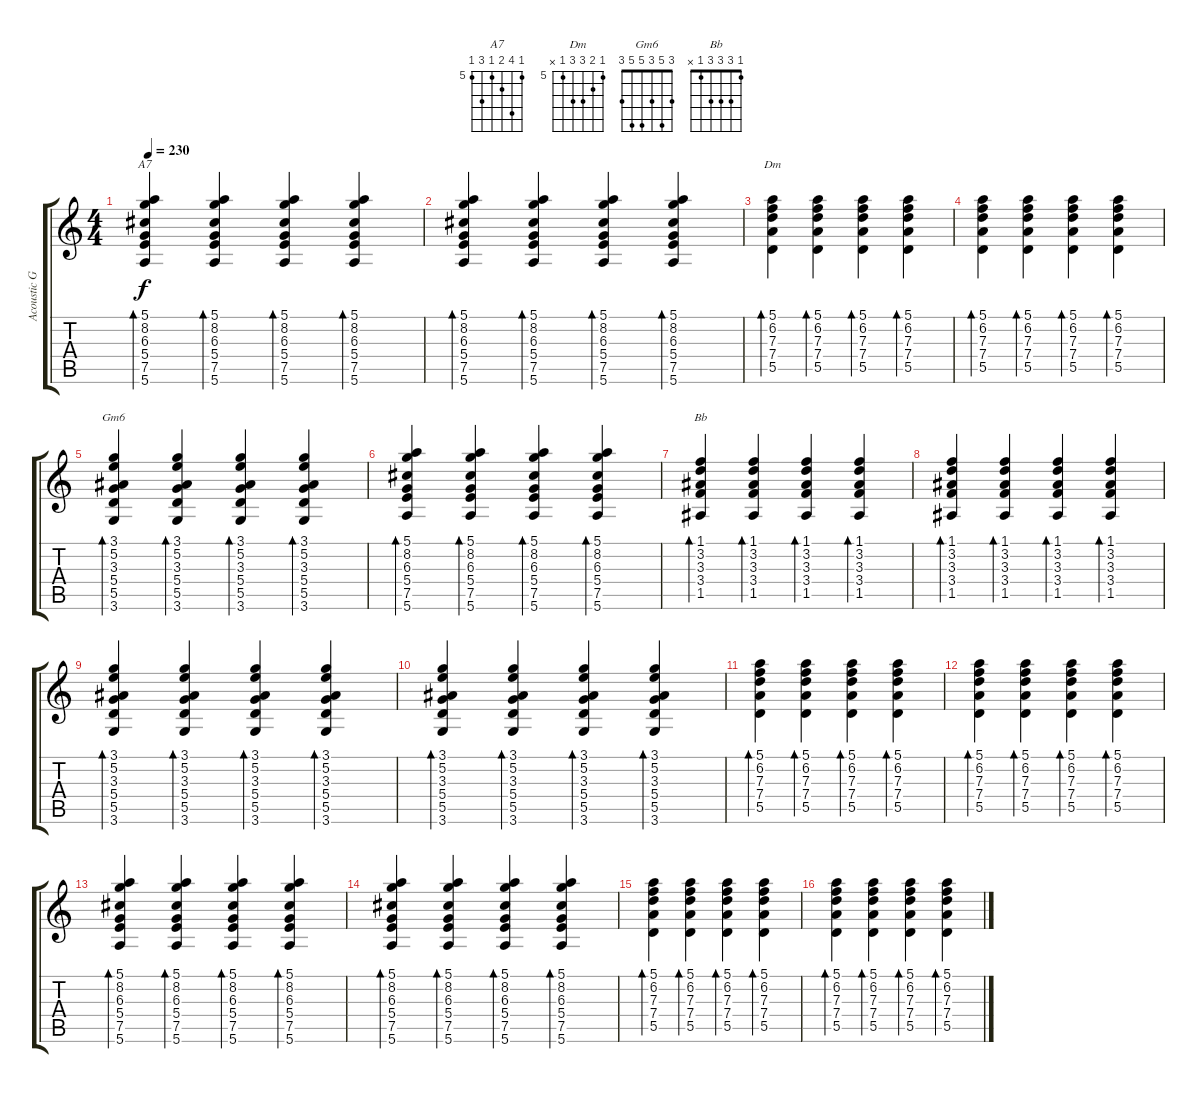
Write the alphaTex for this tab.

\track ("Acoustic Guitar" "Acoustic G") {instrument acousticguitarnylon}
\staff {score tabs}
\tuning (E4 B3 G3 D3 A2 E2) {hide}
\chord ("A7" 5 8 6 5 7 5) {firstfret 5}
\chord ("Dm" 5 6 7 7 5 x) {firstfret 5}
\chord ("Gm6" 3 5 3 5 5 3)
\chord ("Bb" 1 3 3 3 1 x)
\ts (4 4)
\tempo 230
\clef g2
\ks c
(5.1 8.2 6.3 5.4 7.5 5.6).4{bd 120 ch "A7" dy f} (5.1 8.2 6.3 5.4 7.5 5.6).4{bd 120} (5.1 8.2 6.3 5.4 7.5 5.6).4{bd 120} (5.1 8.2 6.3 5.4 7.5 5.6).4{bd 120} |
(5.1 8.2 6.3 5.4 7.5 5.6).4{bd 120} (5.1 8.2 6.3 5.4 7.5 5.6).4{bd 120} (5.1 8.2 6.3 5.4 7.5 5.6).4{bd 120} (5.1 8.2 6.3 5.4 7.5 5.6).4{bd 120} |
(5.1 6.2 7.3 7.4 5.5).4{bd 120 ch "Dm"} (5.1 6.2 7.3 7.4 5.5).4{bd 120} (5.1 6.2 7.3 7.4 5.5).4{bd 120} (5.1 6.2 7.3 7.4 5.5).4{bd 120} |
(5.1 6.2 7.3 7.4 5.5).4{bd 120} (5.1 6.2 7.3 7.4 5.5).4{bd 120} (5.1 6.2 7.3 7.4 5.5).4{bd 120} (5.1 6.2 7.3 7.4 5.5).4{bd 120} |
(3.1 5.2 3.3 5.4 5.5 3.6).4{bd 120 ch "Gm6"} (3.1 5.2 3.3 5.4 5.5 3.6).4{bd 120} (3.1 5.2 3.3 5.4 5.5 3.6).4{bd 120} (3.1 5.2 3.3 5.4 5.5 3.6).4{bd 120} |
(5.1 8.2 6.3 5.4 7.5 5.6).4{bd 120} (5.1 8.2 6.3 5.4 7.5 5.6).4{bd 120} (5.1 8.2 6.3 5.4 7.5 5.6).4{bd 120} (5.1 8.2 6.3 5.4 7.5 5.6).4{bd 120} |
(1.1 3.2 3.3 3.4 1.5).4{bd 120 ch "Bb"} (1.1 3.2 3.3 3.4 1.5).4{bd 120} (1.1 3.2 3.3 3.4 1.5).4{bd 120} (1.1 3.2 3.3 3.4 1.5).4{bd 120} |
(1.1 3.2 3.3 3.4 1.5).4{bd 120} (1.1 3.2 3.3 3.4 1.5).4{bd 120} (1.1 3.2 3.3 3.4 1.5).4{bd 120} (1.1 3.2 3.3 3.4 1.5).4{bd 120} |
(3.1 5.2 3.3 5.4 5.5 3.6).4{bd 120} (3.1 5.2 3.3 5.4 5.5 3.6).4{bd 120} (3.1 5.2 3.3 5.4 5.5 3.6).4{bd 120} (3.1 5.2 3.3 5.4 5.5 3.6).4{bd 120} |
(3.1 5.2 3.3 5.4 5.5 3.6).4{bd 120} (3.1 5.2 3.3 5.4 5.5 3.6).4{bd 120} (3.1 5.2 3.3 5.4 5.5 3.6).4{bd 120} (3.1 5.2 3.3 5.4 5.5 3.6).4{bd 120} |
(5.1 6.2 7.3 7.4 5.5).4{bd 120} (5.1 6.2 7.3 7.4 5.5).4{bd 120} (5.1 6.2 7.3 7.4 5.5).4{bd 120} (5.1 6.2 7.3 7.4 5.5).4{bd 120} |
(5.1 6.2 7.3 7.4 5.5).4{bd 120} (5.1 6.2 7.3 7.4 5.5).4{bd 120} (5.1 6.2 7.3 7.4 5.5).4{bd 120} (5.1 6.2 7.3 7.4 5.5).4{bd 120} |
(5.1 8.2 6.3 5.4 7.5 5.6).4{bd 120} (5.1 8.2 6.3 5.4 7.5 5.6).4{bd 120} (5.1 8.2 6.3 5.4 7.5 5.6).4{bd 120} (5.1 8.2 6.3 5.4 7.5 5.6).4{bd 120} |
(5.1 8.2 6.3 5.4 7.5 5.6).4{bd 120} (5.1 8.2 6.3 5.4 7.5 5.6).4{bd 120} (5.1 8.2 6.3 5.4 7.5 5.6).4{bd 120} (5.1 8.2 6.3 5.4 7.5 5.6).4{bd 120} |
(5.1 6.2 7.3 7.4 5.5).4{bd 120} (5.1 6.2 7.3 7.4 5.5).4{bd 120} (5.1 6.2 7.3 7.4 5.5).4{bd 120} (5.1 6.2 7.3 7.4 5.5).4{bd 120} |
(5.1 6.2 7.3 7.4 5.5).4{bd 120} (5.1 6.2 7.3 7.4 5.5).4{bd 120} (5.1 6.2 7.3 7.4 5.5).4{bd 120} (5.1 6.2 7.3 7.4 5.5).4{bd 120}
